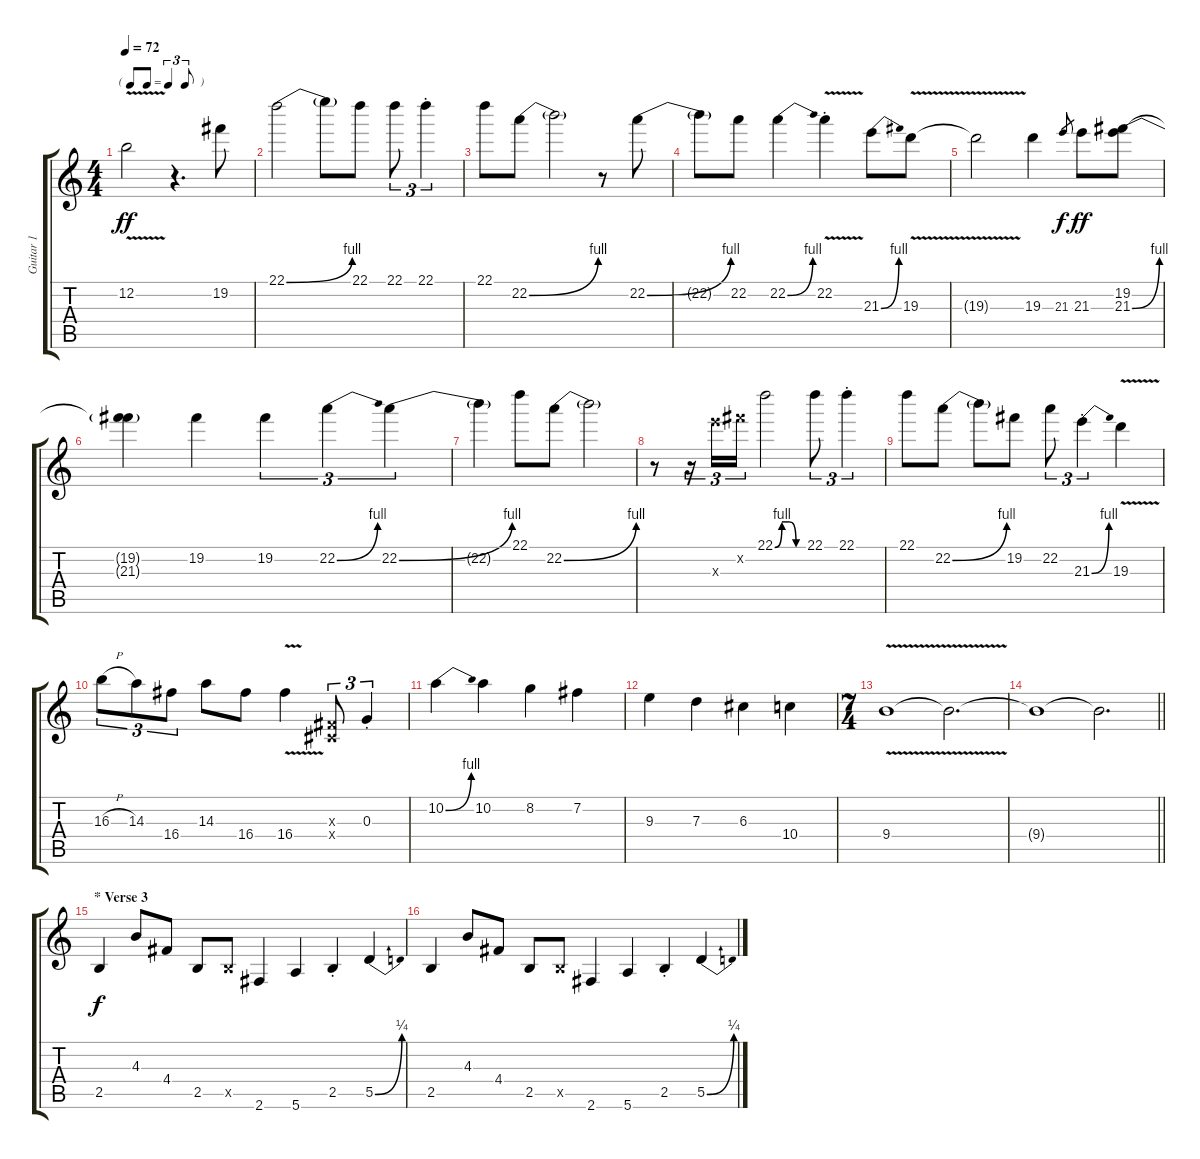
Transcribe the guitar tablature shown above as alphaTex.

\track ("Guitar 1" "Guitar 1") {mute instrument electricguitarclean}
\staff {score tabs}
\tuning (E4 B3 G3 D3 A2 E2) {hide}
\ts (4 4)
\tf triplet8th
\tempo 72
\clef g2
\ks c
12.2{v}.2{dy ff} r.4{d} 19.2.8 |
22.1{be (bend 0 0 60 4)}.2 22.1{t}.8 22.1.8 22.1.8{tu (3 2)} 22.1{st}.4{tu (3 2)} |
22.1.8 22.2{be (bend 0 0 60 4)}.8 22.2{t}.2 r.8 22.2{be (bend 0 0 60 4)}.8 |
22.2{t}.8 22.2.8 22.2{be (bend 0 0 60 4)}.4 22.2{v st}.4 21.3{be (bend 0 0 60 4)}.8 19.3{v}.8 |
19.3{t}.2 19.3.4 21.3.8{gr dy f} 21.3.8{dy ff} (19.2 21.3{be (bend 0 0 60 4)}).8 |
(19.2{t} 21.3{t}).4 19.2.4 19.2.4{tu (3 2)} 22.2{be (bend 0 0 60 4)}.4{tu (3 2)} 22.2{be (bend 0 0 60 4)}.4{tu (3 2)} |
22.2{t}.4 22.1.8 22.2{be (bend 0 0 60 4)}.8 22.2{t}.2 |
r.8 r.16{tu (3 2)} 21.3{x}.16{tu (3 2)} 19.2{x}.16{tu (3 2)} 22.1{be (custom 0 0 15 4 30 4 45 0 60 0)}.2 22.1.8{tu (3 2)} 22.1{st}.4{tu (3 2)} |
22.1.8 22.2{be (bend 0 0 60 4)}.8 22.2{t}.8 19.2.8 22.2.8{tu (3 2)} 21.3{be (bend 0 0 60 4) st}.4{tu (3 2)} 19.3{v}.4 |
16.3{h}.8{tu (3 2)} 14.3.8{tu (3 2)} 16.4.8{tu (3 2)} 14.3.8 16.4.8 16.4{v}.4 (-1.3{x} -1.4{x}).8{tu (3 2)} 0.3{st}.4{tu (3 2)} |
10.2{be (bend 0 0 60 4)}.4 10.2.4 8.2.4 7.2.4 |
9.3.4 7.3.4 6.3.4 10.4.4 |
\ts (7 4)
9.4{v}.1 9.4{t}.2{d} |
\barLineRight lightlight
9.4{t}.1 9.4{t}.2{d} |
\section ("" "* Verse 3")
2.5.4{dy f instrument electricguitarclean} 4.3.8 4.4.8 2.5.8 2.5{x}.8 2.6.4 5.6.4 2.5{st}.4 5.5{be (bend 0 0 60 1)}.4 |
2.5.4 4.3.8 4.4.8 2.5.8 2.5{x}.8 2.6.4 5.6.4 2.5{st}.4 5.5{be (bend 0 0 60 1)}.4
